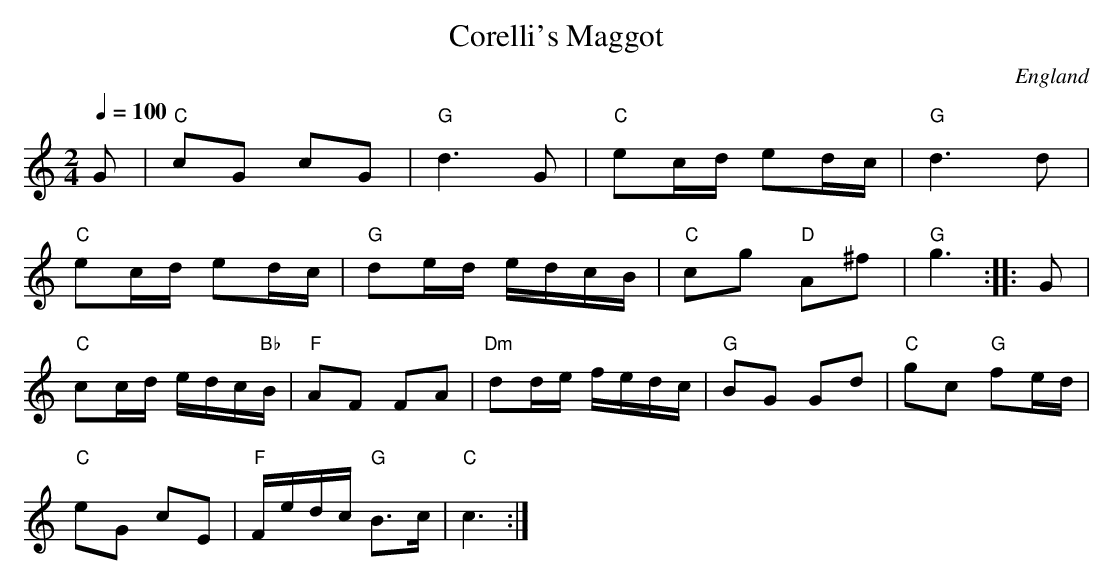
X:1
T:Corelli's Maggot           %Tune name
Q:1/4=100     %Tempo
O:England
M:2/4     %Meter
L:1/16     %
K:C             %transposed from D
G2 | "C"c2G2 c2G2 | "G"d6 G2 | "C"e2cd e2dc | "G"d6 d2 |
"C"e2cd e2dc | "G"d2ed edcB | "C"c2g2 "D"A2^f2 | "G"g6 :: G2 |
"C"c2cd edc"Bb"B | "F"A2F2 F2A2 | "Dm"d2de fedc | "G"B2G2 G2d2 | "C"g2c2 "G"f2ed |
"C"e2G2 c2E2 | "F"Fedc "G"B3c | "C"c6 :|
